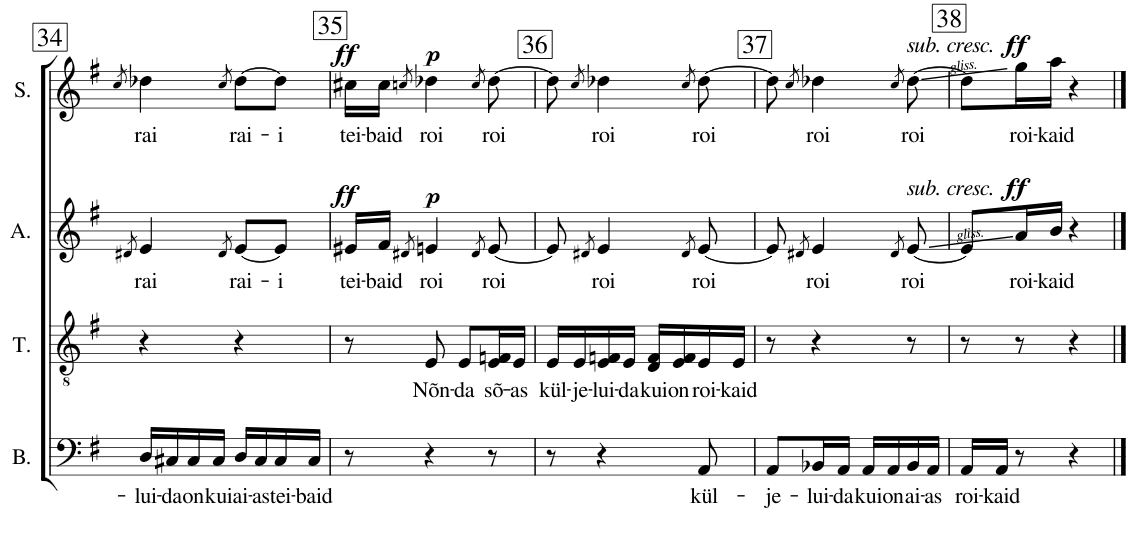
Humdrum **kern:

**kern	**text	**kern	**text	**kern	**text	**dynam	**kern	**text	**dynam
*part4	*part4	*part3	*part3	*part2	*part2	*part2	*part1	*part1	*part1
*staff4	*staff4	*staff3	*staff3	*staff2	*staff2	*staff2	*staff1	*staff1	*staff1
*I"Bass	*	*I"Tenor	*	*I"Alto	*	*	*I"Soprano	*	*
*I'B.	*	*I'T.	*	*I'A.	*	*	*I'S.	*	*
!!LO:PB:g=z
*clefF4	*	*clefGv2	*	*clefG2	*	*	*clefG2	*	*
*	*	*	*	*Trd1c2	*	*	*	*	*
*k[f#]	*	*k[f#]	*	*k[f#]	*	*	*k[f#]	*	*
*M2/4	*	*M2/4	*	*M2/4	*	*	*M2/4	*	*
=34	=34	=34	=34	=34	=34	=34	=34	=34	=34
.	.	.	.	8qd#X/	.	.	8qcc/	.	.
!	!LO:LY:b	!	!	!	!LO:LY:b	!	!	!LO:LY:b	!
16D/LL	-lui-	4r	.	4e/	rai	.	4dd-X\	rai	.
!	!LO:LY:b	!	!	!	!	!	!	!	!
16C#X/	-da	.	.	.	.	.	.	.	.
!	!LO:LY:b	!	!	!	!	!	!	!	!
16C#/	on	.	.	.	.	.	.	.	.
!	!LO:LY:b	!	!	!	!	!	!	!	!
16C#/JJ	kui	.	.	.	.	.	.	.	.
.	.	.	.	8qd#/	.	.	8qcc/	.	.
!	!LO:LY:b	!	!	!	!LO:LY:b	!	!	!LO:LY:b	!
16D/LL	ai-	4r	.	[8e/L	rai-	.	[8dd-\L	rai-	.
!	!LO:LY:b	!	!	!	!	!	!	!	!
16C#/	-as	.	.	.	.	.	.	.	.
!	!LO:LY:b	!	!	!	!LO:LY:b	!	!	!LO:LY:b	!
16C#/	tei-	.	.	8e/J]	-i	.	8dd-\J]	-i	.
!	!LO:LY:b	!	!	!	!	!	!	!	!
16C#/JJ	-baid	.	.	.	.	.	.	.	.
=35	=35	=35	=35	=35	=35	=35	=35	=35	=35
!	!	!	!	!	!LO:LY:b	!LO:DY:a	!	!LO:LY:b	!LO:DY:a
8r	.	8r	.	16e#X/LL	tei-	ff	16cc#X\LL	tei-	ff
!	!	!	!	!	!LO:LY:b	!	!	!LO:LY:b	!
.	.	.	.	16f#/JJ	-baid	.	16cc#\JJ	-baid	.
.	.	.	.	8qd#X/	.	.	8qccn/	.	.
!	!	!	!LO:LY:b	!	!LO:LY:b	!LO:DY:a	!	!LO:LY:b	!LO:DY:a
4r	.	8E/	Nõn-	4en/	roi	p	4dd-X\	roi	p
!	!	!	!LO:LY:b	!	!	!	!	!	!
.	.	8E/L	-da	.	.	.	.	.	.
.	.	.	.	8qd#/	.	.	8qcc/	.	.
!	!	!	!LO:LY:b	!	!LO:LY:b	!	!	!LO:LY:b	!
8r	.	16E/ 16Fn/L	sõ-	[8e/	roi	.	[8dd-\	roi	.
!	!	!	!LO:LY:b	!	!	!	!	!	!
.	.	16E/JJ	-as	.	.	.	.	.	.
=36	=36	=36	=36	=36	=36	=36	=36	=36	=36
!	!	!	!LO:LY:b	!	!	!	!	!	!
8r	.	16E/LL	kül-	8e/]	.	.	8dd-\]	.	.
!	!	!	!LO:LY:b	!	!	!	!	!	!
.	.	16E/	-je-	.	.	.	.	.	.
.	.	.	.	8qd#X/	.	.	8qcc/	.	.
!	!	!	!LO:LY:b	!	!LO:LY:b	!	!	!LO:LY:b	!
4r	.	16E/ 16Fn/	-lui-	4e/	roi	.	4dd-X\	roi	.
!	!	!	!LO:LY:b	!	!	!	!	!	!
.	.	16E/JJ	-da	.	.	.	.	.	.
!	!	!	!LO:LY:b	!	!	!	!	!	!
.	.	16D/ 16F/LL	kui	.	.	.	.	.	.
!	!	!	!LO:LY:b	!	!	!	!	!	!
.	.	16E/ 16F/	on	.	.	.	.	.	.
.	.	.	.	8qd#/	.	.	8qcc/	.	.
!	!LO:LY:b	!	!LO:LY:b	!	!LO:LY:b	!	!	!LO:LY:b	!
8AA/	kül-	16E/	roi-	[8e/	roi	.	[8dd-\	roi	.
!	!	!	!LO:LY:b	!	!	!	!	!	!
.	.	16E/JJ	-kaid	.	.	.	.	.	.
=37	=37	=37	=37	=37	=37	=37	=37	=37	=37
!	!LO:LY:b	!	!	!	!	!	!	!	!
8AA/L	-je-	8r	.	8e/]	.	.	8dd-\]	.	.
.	.	.	.	8qd#X/	.	.	8qcc/	.	.
!	!LO:LY:b	!	!	!	!LO:LY:b	!	!	!LO:LY:b	!
16BB-X/L	-lui-	4r	.	4e/	roi	.	4dd-X\	roi	.
!	!LO:LY:b	!	!	!	!	!	!	!	!
16AA/JJ	-da	.	.	.	.	.	.	.	.
!	!LO:LY:b	!	!	!	!	!	!	!	!
16AA/LL	kui	.	.	.	.	.	.	.	.
!	!LO:LY:b	!	!	!	!	!	!	!	!
16AA/	on	.	.	.	.	.	.	.	.
.	.	.	.	8qd#/	.	.	8qcc/	.	.
!	!	!	!	!	!	!	!LO:TX:a:i:t=sub. cresc.	!	!
!	!	!	!	!LO:TX:a:i:t=sub. cresc.	!	!	!	!	!
!	!LO:LY:b	!	!	!	!LO:LY:b	!	!	!LO:LY:b	!
16BB-/	ai-	8r	.	[8e/	roi	.	[8dd-\	roi	.
!	!LO:LY:b	!	!	!	!	!	!	!	!
16AA/JJ	-as	.	.	.	.	.	.	.	.
=38	=38	=38	=38	=38	=38	=38	=38	=38	=38
!	!LO:LY:b	!	!	!	!	!	!	!	!
16AA/LL	roi-	8r	.	8e/L]	.	.	8dd-\L]	.	.
!	!LO:LY:b	!	!	!	!	!	!	!	!
16AA/JJ	-kaid	.	.	.	.	.	.	.	.
!	!	!	!	!	!LO:LY:b	!LO:DY:a	!	!LO:LY:b	!LO:DY:a
8r	.	8r	.	16a/L	roi-	ff	16gg\L	roi-	ff
!	!	!	!	!	!LO:LY:b	!	!	!LO:LY:b	!
.	.	.	.	16b/JJ	-kaid	.	16aa\JJ	-kaid	.
4r	.	4r	.	4r	.	.	4r	.	.
==	==	==	==	==	==	==	==	==	==
*-	*-	*-	*-	*-	*-	*-	*-	*-	*-
